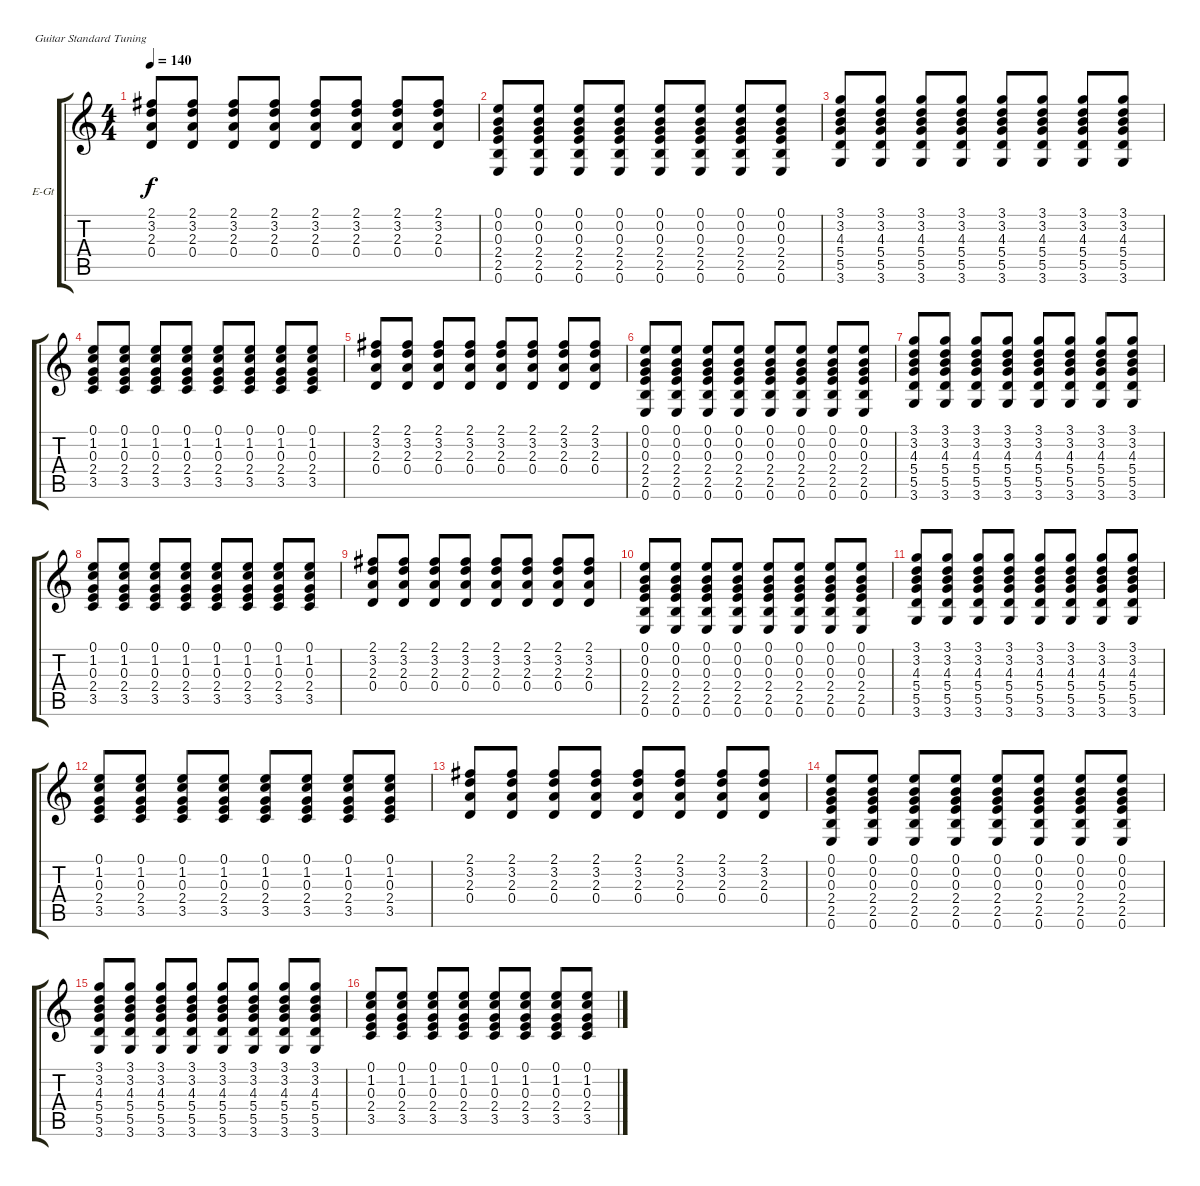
\bracketExtendMode groupsimilarinstruments
\firstSystemTrackNameOrientation horizontal
\otherSystemsTrackNameOrientation horizontal
\track ("Electric Guitar" "E-Gt") {instrument overdrivenguitar}
\staff {score tabs}
\tuning (E4 B3 G3 D3 A2 E2)
\ts (4 4)
\tempo 140
\clef g2
\scale
0.333333
\ks c
(2.1 3.2 2.3 0.4).8{dy f} (2.1 3.2 2.3 0.4).8 (2.1 3.2 2.3 0.4).8 (2.1 3.2 2.3 0.4).8 (2.1 3.2 2.3 0.4).8 (2.1 3.2 2.3 0.4).8 (2.1 3.2 2.3 0.4).8 (2.1 3.2 2.3 0.4).8 |
\scale
0.333333 (0.1 0.2 0.3 2.4 2.5 0.6).8 (0.1 0.2 0.3 2.4 2.5 0.6).8 (0.1 0.2 0.3 2.4 2.5 0.6).8 (0.1 0.2 0.3 2.4 2.5 0.6).8 (0.1 0.2 0.3 2.4 2.5 0.6).8 (0.1 0.2 0.3 2.4 2.5 0.6).8 (0.1 0.2 0.3 2.4 2.5 0.6).8 (0.1 0.2 0.3 2.4 2.5 0.6).8 |
\scale
0.333333 (3.1 3.2 4.3 5.4 5.5 3.6).8 (3.1 3.2 4.3 5.4 5.5 3.6).8 (3.1 3.2 4.3 5.4 5.5 3.6).8 (3.1 3.2 4.3 5.4 5.5 3.6).8 (3.1 3.2 4.3 5.4 5.5 3.6).8 (3.1 3.2 4.3 5.4 5.5 3.6).8 (3.1 3.2 4.3 5.4 5.5 3.6).8 (3.1 3.2 4.3 5.4 5.5 3.6).8 |
\scale
0.333333 (0.1 1.2 0.3 2.4 3.5).8 (0.1 1.2 0.3 2.4 3.5).8 (0.1 1.2 0.3 2.4 3.5).8 (0.1 1.2 0.3 2.4 3.5).8 (0.1 1.2 0.3 2.4 3.5).8 (0.1 1.2 0.3 2.4 3.5).8 (0.1 1.2 0.3 2.4 3.5).8 (0.1 1.2 0.3 2.4 3.5).8 |
\scale
0.333333 (2.1 3.2 2.3 0.4).8 (2.1 3.2 2.3 0.4).8 (2.1 3.2 2.3 0.4).8 (2.1 3.2 2.3 0.4).8 (2.1 3.2 2.3 0.4).8 (2.1 3.2 2.3 0.4).8 (2.1 3.2 2.3 0.4).8 (2.1 3.2 2.3 0.4).8 |
\scale
0.333333 (0.1 0.2 0.3 2.4 2.5 0.6).8 (0.1 0.2 0.3 2.4 2.5 0.6).8 (0.1 0.2 0.3 2.4 2.5 0.6).8 (0.1 0.2 0.3 2.4 2.5 0.6).8 (0.1 0.2 0.3 2.4 2.5 0.6).8 (0.1 0.2 0.3 2.4 2.5 0.6).8 (0.1 0.2 0.3 2.4 2.5 0.6).8 (0.1 0.2 0.3 2.4 2.5 0.6).8 |
\scale
0.333333 (3.1 3.2 4.3 5.4 5.5 3.6).8 (3.1 3.2 4.3 5.4 5.5 3.6).8 (3.1 3.2 4.3 5.4 5.5 3.6).8 (3.1 3.2 4.3 5.4 5.5 3.6).8 (3.1 3.2 4.3 5.4 5.5 3.6).8 (3.1 3.2 4.3 5.4 5.5 3.6).8 (3.1 3.2 4.3 5.4 5.5 3.6).8 (3.1 3.2 4.3 5.4 5.5 3.6).8 |
\scale
0.333333 (0.1 1.2 0.3 2.4 3.5).8 (0.1 1.2 0.3 2.4 3.5).8 (0.1 1.2 0.3 2.4 3.5).8 (0.1 1.2 0.3 2.4 3.5).8 (0.1 1.2 0.3 2.4 3.5).8 (0.1 1.2 0.3 2.4 3.5).8 (0.1 1.2 0.3 2.4 3.5).8 (0.1 1.2 0.3 2.4 3.5).8 |
\scale
0.333333 (2.1 3.2 2.3 0.4).8 (2.1 3.2 2.3 0.4).8 (2.1 3.2 2.3 0.4).8 (2.1 3.2 2.3 0.4).8 (2.1 3.2 2.3 0.4).8 (2.1 3.2 2.3 0.4).8 (2.1 3.2 2.3 0.4).8 (2.1 3.2 2.3 0.4).8 |
\scale
0.333333 (0.1 0.2 0.3 2.4 2.5 0.6).8 (0.1 0.2 0.3 2.4 2.5 0.6).8 (0.1 0.2 0.3 2.4 2.5 0.6).8 (0.1 0.2 0.3 2.4 2.5 0.6).8 (0.1 0.2 0.3 2.4 2.5 0.6).8 (0.1 0.2 0.3 2.4 2.5 0.6).8 (0.1 0.2 0.3 2.4 2.5 0.6).8 (0.1 0.2 0.3 2.4 2.5 0.6).8 |
\scale
0.333333 (3.1 3.2 4.3 5.4 5.5 3.6).8 (3.1 3.2 4.3 5.4 5.5 3.6).8 (3.1 3.2 4.3 5.4 5.5 3.6).8 (3.1 3.2 4.3 5.4 5.5 3.6).8 (3.1 3.2 4.3 5.4 5.5 3.6).8 (3.1 3.2 4.3 5.4 5.5 3.6).8 (3.1 3.2 4.3 5.4 5.5 3.6).8 (3.1 3.2 4.3 5.4 5.5 3.6).8 |
\scale
0.333333 (0.1 1.2 0.3 2.4 3.5).8 (0.1 1.2 0.3 2.4 3.5).8 (0.1 1.2 0.3 2.4 3.5).8 (0.1 1.2 0.3 2.4 3.5).8 (0.1 1.2 0.3 2.4 3.5).8 (0.1 1.2 0.3 2.4 3.5).8 (0.1 1.2 0.3 2.4 3.5).8 (0.1 1.2 0.3 2.4 3.5).8 |
\scale
0.333333 (2.1 3.2 2.3 0.4).8 (2.1 3.2 2.3 0.4).8 (2.1 3.2 2.3 0.4).8 (2.1 3.2 2.3 0.4).8 (2.1 3.2 2.3 0.4).8 (2.1 3.2 2.3 0.4).8 (2.1 3.2 2.3 0.4).8 (2.1 3.2 2.3 0.4).8 |
\scale
0.333333 (0.1 0.2 0.3 2.4 2.5 0.6).8 (0.1 0.2 0.3 2.4 2.5 0.6).8 (0.1 0.2 0.3 2.4 2.5 0.6).8 (0.1 0.2 0.3 2.4 2.5 0.6).8 (0.1 0.2 0.3 2.4 2.5 0.6).8 (0.1 0.2 0.3 2.4 2.5 0.6).8 (0.1 0.2 0.3 2.4 2.5 0.6).8 (0.1 0.2 0.3 2.4 2.5 0.6).8 |
\scale
0.333333 (3.1 3.2 4.3 5.4 5.5 3.6).8 (3.1 3.2 4.3 5.4 5.5 3.6).8 (3.1 3.2 4.3 5.4 5.5 3.6).8 (3.1 3.2 4.3 5.4 5.5 3.6).8 (3.1 3.2 4.3 5.4 5.5 3.6).8 (3.1 3.2 4.3 5.4 5.5 3.6).8 (3.1 3.2 4.3 5.4 5.5 3.6).8 (3.1 3.2 4.3 5.4 5.5 3.6).8 |
\scale
0.333333 (0.1 1.2 0.3 2.4 3.5).8 (0.1 1.2 0.3 2.4 3.5).8 (0.1 1.2 0.3 2.4 3.5).8 (0.1 1.2 0.3 2.4 3.5).8 (0.1 1.2 0.3 2.4 3.5).8 (0.1 1.2 0.3 2.4 3.5).8 (0.1 1.2 0.3 2.4 3.5).8 (0.1 1.2 0.3 2.4 3.5).8
